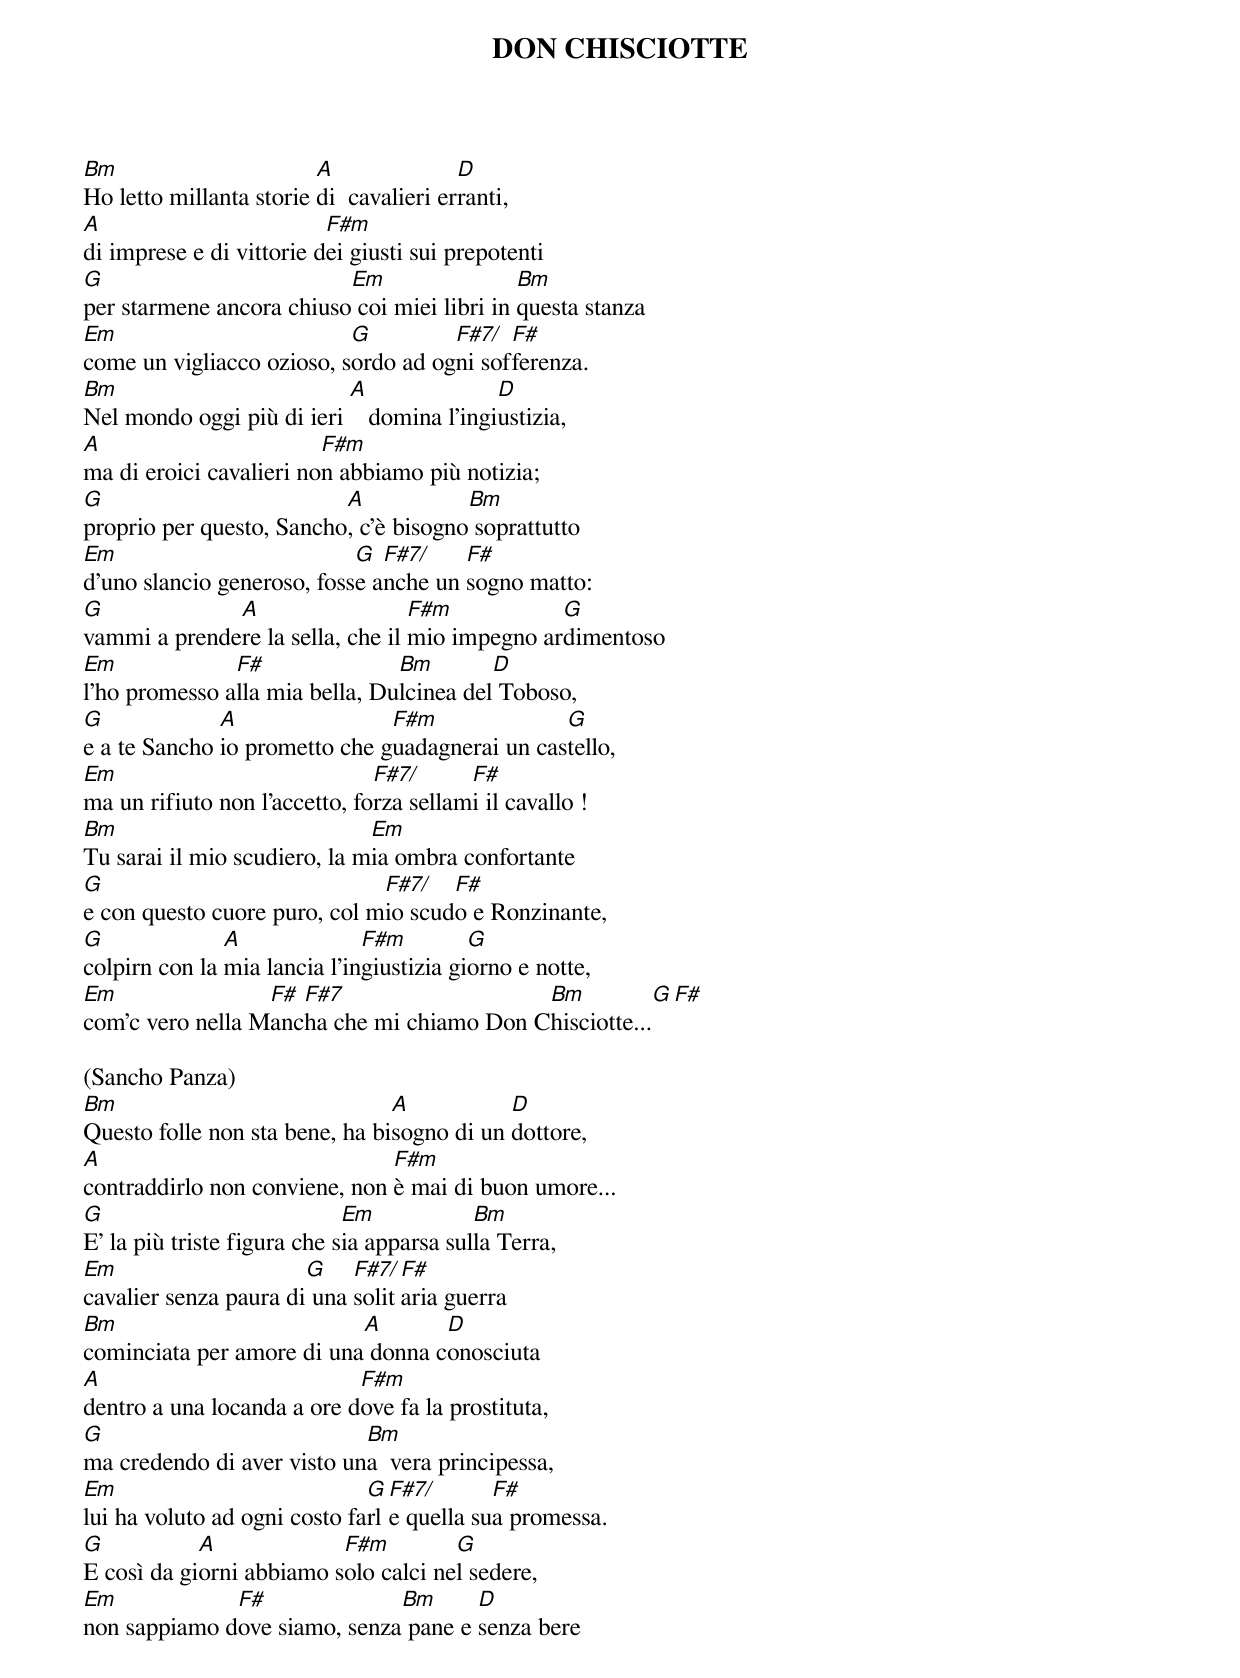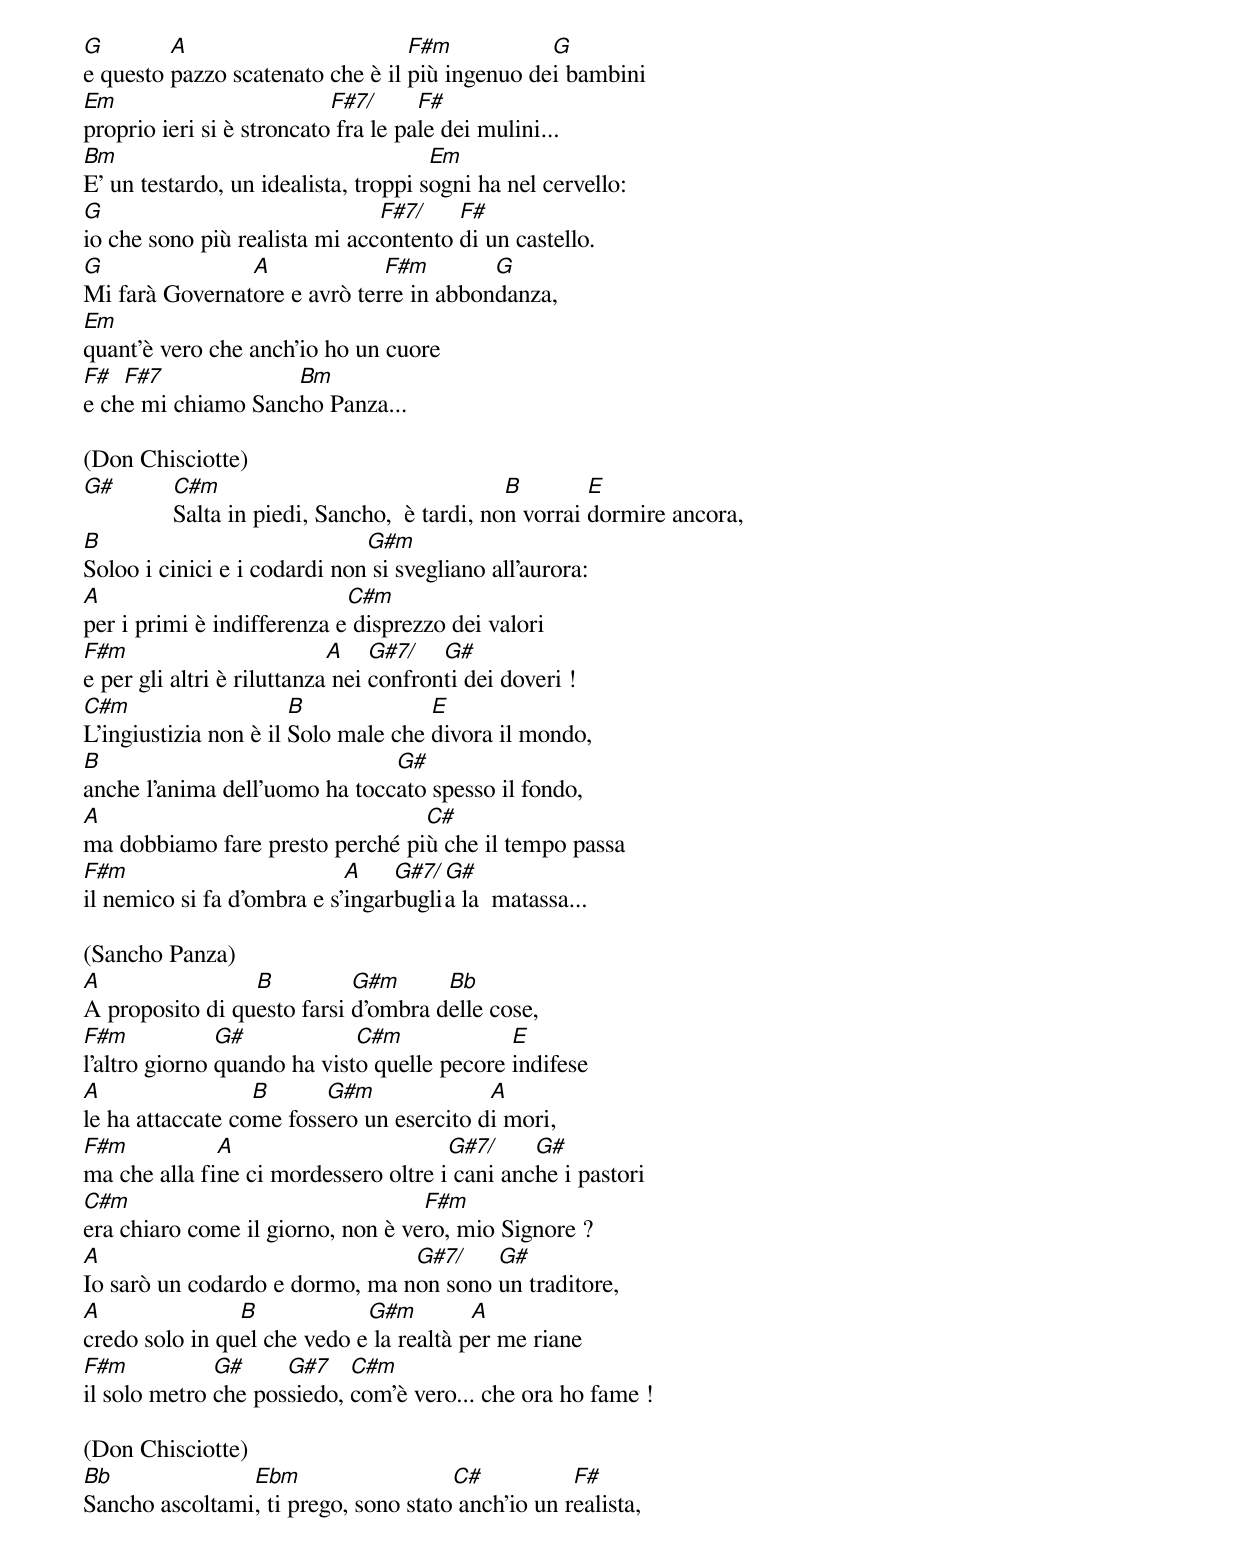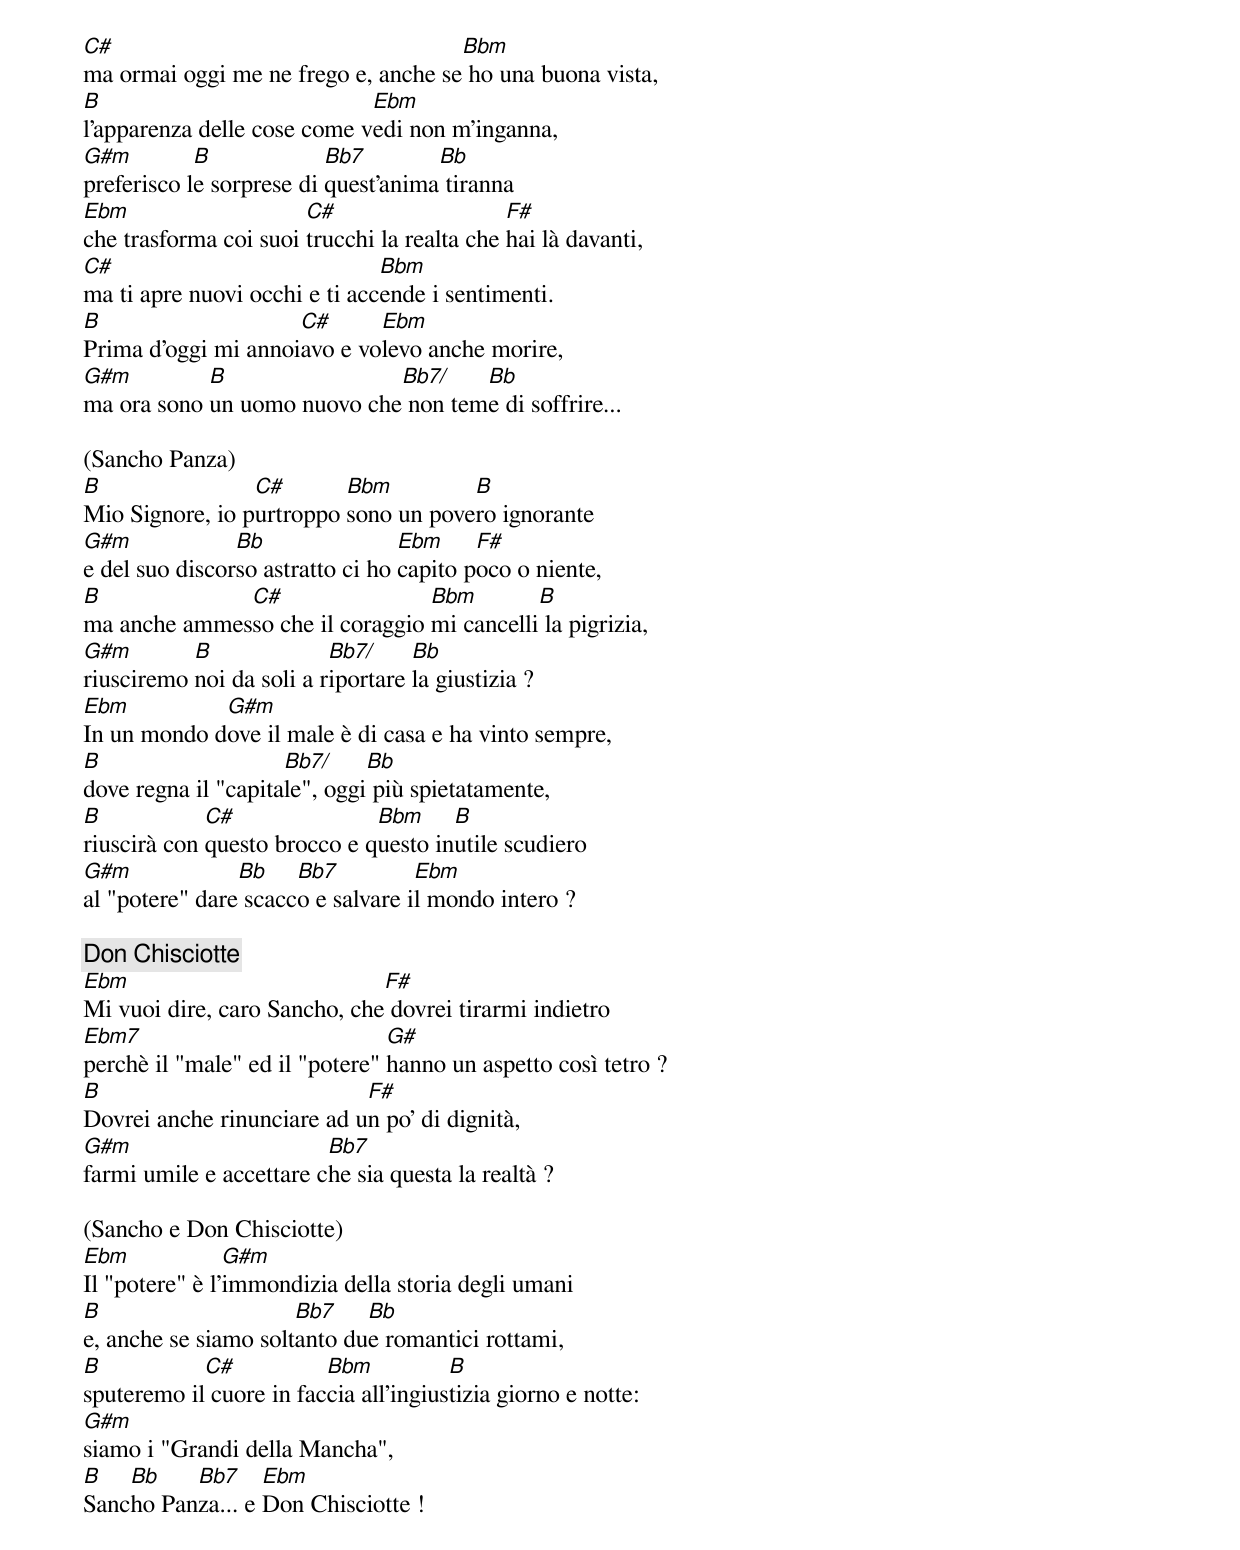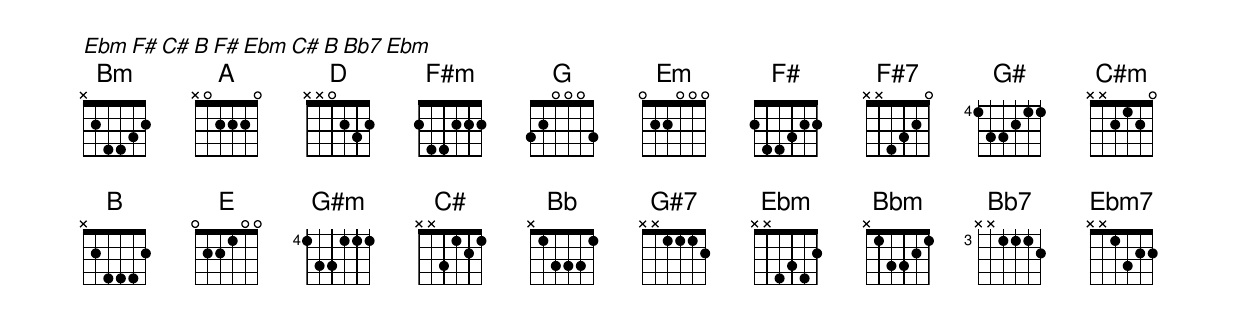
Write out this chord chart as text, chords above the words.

DON CHISCIOTTE

Bm                       A               D
Ho letto millanta storie di  cavalieri erranti,
A                         F#m
di imprese e di vittorie dei giusti sui prepotenti
G                         Em                 Bm
per starmene ancora chiuso coi miei libri in questa stanza
Em                         G         F#7/  F#
come un vigliacco ozioso, sordo ad ogni sofferenza.
Bm                         A               D
Nel mondo oggi più di ieri    domina l'ingiustizia,
A                        F#m
ma di eroici cavalieri non abbiamo più notizia;
G                         A            Bm
proprio per questo, Sancho, c'è bisogno soprattutto
Em                          G  F#7/    F#
d'uno slancio generoso, fosse anche un sogno matto:
G             A                   F#m           G
vammi a prendere la sella, che il mio impegno ardimentoso
Em             F#               Bm        D
l'ho promesso alla mia bella, Dulcinea del Toboso,
G             A                F#m              G
e a te Sancho io prometto che guadagnerai un castello,
Em                             F#7/      F#
ma un rifiuto non l'accetto, forza sellami il cavallo !
Bm                            Em
Tu sarai il mio scudiero, la mia ombra confortante
G                             F#7/   F#
e con questo cuore puro, col mio scudo e Ronzinante,
G              A              F#m         G
colpirn con la mia lancia l'ingiustizia giorno e notte,
Em                F# F#7                   Bm           G  F#
com'c vero nella Mancha che mi chiamo Don Chisciotte...

(Sancho Panza)
Bm                              A           D
Questo folle non sta bene, ha bisogno di un dottore,
A                              F#m
contraddirlo non conviene, non è mai di buon umore...
G                            Em            Bm
E' la più triste figura che sia apparsa sulla Terra,
Em                     G    F#7/ F#
cavalier senza paura di una solitaria guerra
Bm                         A       D
cominciata per amore di una donna conosciuta
A                           F#m
dentro a una locanda a ore dove fa la prostituta,
G                           Bm
ma credendo di aver visto una  vera principessa,
Em                            G F#7/       F#
lui ha voluto ad ogni costo farle quella sua promessa.
G           A             F#m         G
E così da giorni abbiamo solo calci nel sedere,
Em            F#              Bm      D
non sappiamo dove siamo, senza pane e senza bere
G        A                        F#m           G
e questo pazzo scatenato che è il più ingenuo dei bambini
Em                         F#7/      F#
proprio ieri si è stroncato fra le pale dei mulini...
Bm                                    Em
E' un testardo, un idealista, troppi sogni ha nel cervello:
G                              F#7/    F#
io che sono più realista mi accontento di un castello.
G               A             F#m        G
Mi farà Governatore e avrò terre in abbondanza,
Em
quant'è vero che anch'io ho un cuore
F#  F#7             Bm
e che mi chiamo Sancho Panza...

(Don Chisciotte)
G#       C#m                                 B        E
         Salta in piedi, Sancho,  è tardi, non vorrai dormire ancora,
B                             G#m
Soloo i cinici e i codardi non si svegliano all'aurora:
A                           C#m
per i primi è indifferenza e disprezzo dei valori
F#m                         A    G#7/   G#
e per gli altri è riluttanza nei confronti dei doveri !
C#m                    B             E
L'ingiustizia non è il Solo male che divora il mondo,
B                              G#
anche l'anima dell'uomo ha toccato spesso il fondo,
A                                C#
ma dobbiamo fare presto perché più che il tempo passa
F#m                         A    G#7/ G#
il nemico si fa d'ombra e s'ingarbuglia la  matassa...

(Sancho Panza)
A                B          G#m      Bb
A proposito di questo farsi d'ombra delle cose,
F#m            G#            C#m             E
l'altro giorno quando ha visto quelle pecore indifese
A                 B      G#m              A
le ha attaccate come fossero un esercito di mori,
F#m           A                       G#7/     G#
ma che alla fine ci mordessero oltre i cani anche i pastori
C#m                                F#m
era chiaro come il giorno, non è vero, mio Signore ?
A                               G#7/    G#
Io sarò un codardo e dormo, ma non sono un traditore,
A               B            G#m         A
credo solo in quel che vedo e la realtà per me riane
F#m           G#     G#7    C#m
il solo metro che possiedo, com'è vero... che ora ho fame !

(Don Chisciotte)
Bb              Ebm                   C#           F#
Sancho ascoltami, ti prego, sono stato anch'io un realista,
C#                                   Bbm
ma ormai oggi me ne frego e, anche se ho una buona vista,
B                            Ebm
l'apparenza delle cose come vedi non m'inganna,
G#m         B             Bb7        Bb
preferisco le sorprese di quest'anima tiranna
Ebm                    C#                    F#
che trasforma coi suoi trucchi la realta che hai là davanti,
C#                             Bbm
ma ti apre nuovi occhi e ti accende i sentimenti.
B                    C#      Ebm
Prima d'oggi mi annoiavo e volevo anche morire,
G#m         B                Bb7/    Bb
ma ora sono un uomo nuovo che non teme di soffrire...

(Sancho Panza)
B                C#       Bbm         B
Mio Signore, io purtroppo sono un povero ignorante
G#m             Bb                Ebm     F#
e del suo discorso astratto ci ho capito poco o niente,
B             C#                 Bbm        B
ma anche ammesso che il coraggio mi cancelli la pigrizia,
G#m        B              Bb7/     Bb
riusciremo noi da soli a riportare la giustizia ?
Ebm          G#m
In un mondo dove il male è di casa e ha vinto sempre,
B                    Bb7/     Bb
dove regna il "capitale", oggi più spietatamente,
B            C#               Bbm     B
riuscirà con questo brocco e questo inutile scudiero
G#m             Bb    Bb7          Ebm
al "potere" dare scacco e salvare il mondo intero ?

[ Don Chisciotte ]
Ebm                           F#
Mi vuoi dire, caro Sancho, che dovrei tirarmi indietro
Ebm7                            G#
perchè il "male" ed il "potere" hanno un aspetto così tetro ?
B                           F#
Dovrei anche rinunciare ad un po' di dignità,
G#m                      Bb7
farmi umile e accettare che sia questa la realtà ?

(Sancho e Don Chisciotte)
Ebm             G#m
Il "potere" è l'immondizia della storia degli umani
B                     Bb7    Bb
e, anche se siamo soltanto due romantici rottami,
B           C#           Bbm           B
sputeremo il cuore in faccia all'ingiustizia giorno e notte:
G#m
siamo i "Grandi della Mancha",
B   Bb    Bb7     Ebm
Sancho Panza... e Don Chisciotte !

Ebm F# C# B F# Ebm C# B Bb7 Ebm
